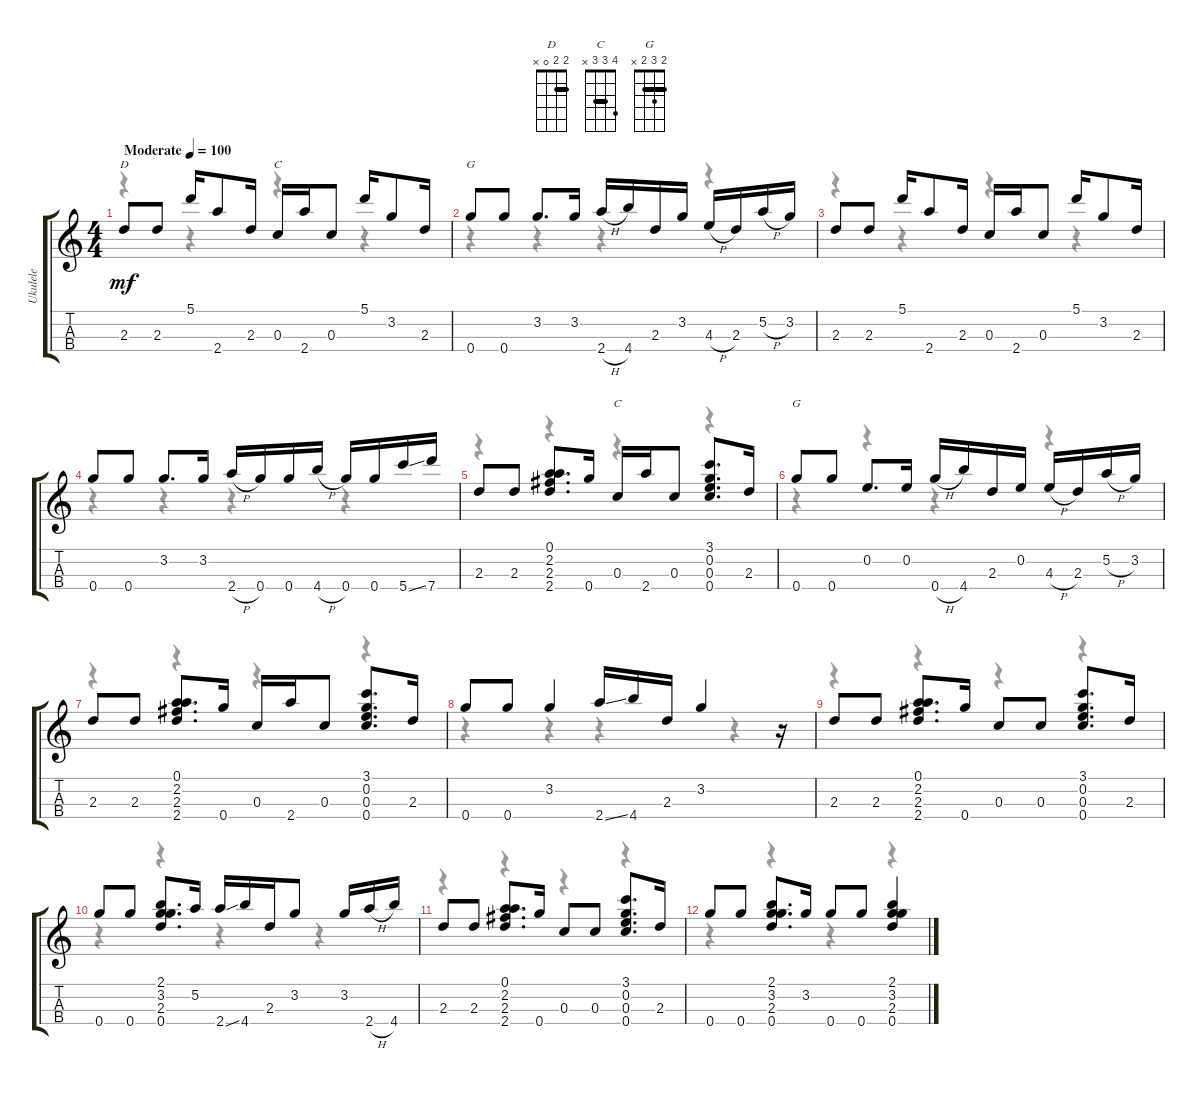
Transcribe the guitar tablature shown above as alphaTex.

\track ("Ukulele" "Ukulele") {instrument acousticguitarnylon}
\staff {score tabs}
\tuning (A4 E4 C4 G4) {hide}
\chord ("D" 2 2 0 x) {barre 2}
\chord ("C" 4 3 3 x) {firstfret 3 barre 3}
\chord ("G" 2 3 2 x) {firstfret 2 barre 2}
\chord ("C" 4 3 3 x) {barre 3}
\chord ("G" 2 3 2 x) {barre 2}
\voice
\ts (4 4)
\tempo (100 "Moderate")
\clef g2
\ks c
2.3.8{ch "D" dy mf instrument acousticguitarnylon} 2.3.8 5.1.16 2.4.8 2.3.16 0.3.16{ch "C"} 2.4.16 0.3.8 5.1.16 3.2.8 2.3.16 |
0.4.8{ch "G"} 0.4.8 3.2.8{d} 3.2.16 2.4{h}.16 4.4.16 2.3.16 3.2.16 4.3{h}.16 2.3.16 5.2{h}.16 3.2.16 |
2.3.8 2.3.8 5.1.16 2.4.8 2.3.16 0.3.16 2.4.16 0.3.8 5.1.16 3.2.8 2.3.16 |
0.4.8 0.4.8 3.2.8{d} 3.2.16 2.4{h}.16 0.4.16 0.4.16 4.4{h}.16 0.4.16 0.4.16 5.4{ss}.16 7.4.16 |
2.3.8 2.3.8 (0.1 2.2 2.3 2.4).8{d} 0.4.16 0.3.16{ch "C"} 2.4.16 0.3.8 (3.1 0.2 0.3 0.4).8{d} 2.3.16 |
0.4.8{ch "G"} 0.4.8 0.2.8{d} 0.2.16 0.4{h}.16 4.4.16 2.3.16 0.2.16 4.3{h}.16 2.3.16 5.2{h}.16 3.2.16 |
2.3.8 2.3.8 (0.1 2.2 2.3 2.4).8{d} 0.4.16 0.3.16 2.4.16 0.3.8 (3.1 0.2 0.3 0.4).8{d} 2.3.16 |
0.4.8 0.4.8 3.2.4 2.4{ss}.16 4.4.16 2.3.16 3.2.4 r.16 |
2.3.8 2.3.8 (0.1 2.2 2.3 2.4).8{d} 0.4.16 0.3.8 0.3.8 (3.1 0.2 0.3 0.4).8{d} 2.3.16 |
0.4.8 0.4.8 (2.1 3.2 2.3 0.4).8{d} 5.2.16 2.4{ss}.16 4.4.16 2.3.16 3.2.8 3.2.16 2.4{h}.16 4.4.16 |
2.3.8 2.3.8 (0.1 2.2 2.3 2.4).8{d} 0.4.16 0.3.8 0.3.8 (3.1 0.2 0.3 0.4).8{d} 2.3.16 |
0.4.8 0.4.8 (2.1 3.2 2.3 0.4).8{d} 3.2.16 0.4.8 0.4.8 (2.1 3.2 2.3 0.4).4
\voice
\clef g2
\ottava regular
\simile none
\ks c
r.4{dy f} r.4 r.4 r.4 |
r.4 r.4 r.4 r.4 |
r.4 r.4 r.4 r.4 |
r.4 r.4 r.4 r.4 |
r.4 r.4 r.4 r.4 |
r.4 r.4 r.4 r.4 |
r.4 r.4 r.4 r.4 |
r.4 r.4 r.4 r.4 |
r.4 r.4 r.4 r.4 |
r.4 r.4 r.4 r.4 |
r.4 r.4 r.4 r.4 |
r.4 r.4 r.4 r.4
